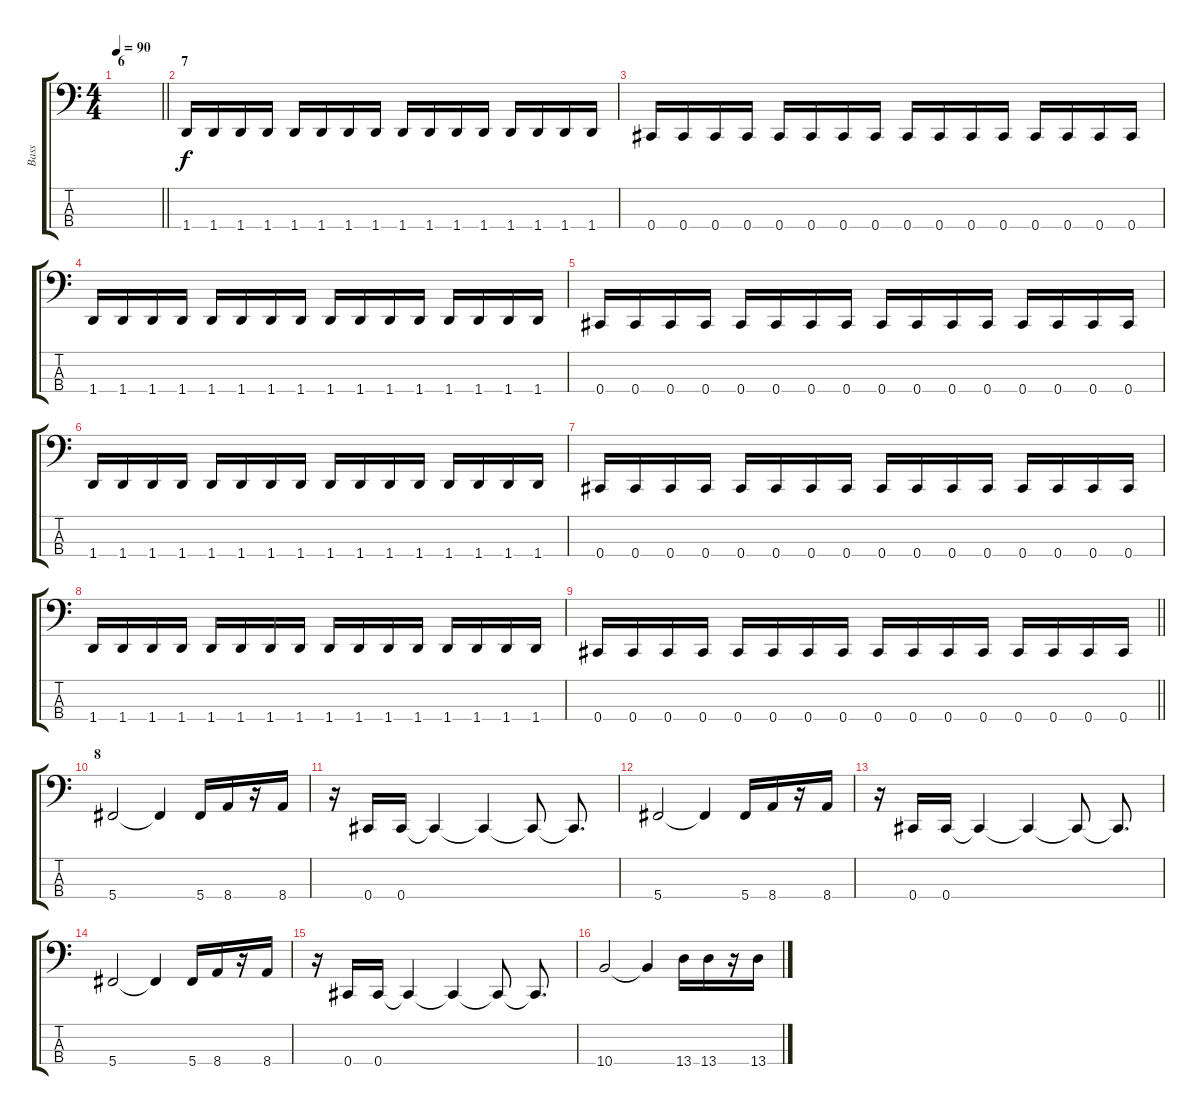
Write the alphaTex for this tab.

\track ("Bass" "Bass") {instrument electricbasspick}
\staff {score tabs}
\tuning (Gb2 Db2 Ab1 Db1) {hide}
\ts (4 4)
\section ("" "6")
\tempo 90
\clef f4
\barLineRight lightlight
\ks c
|
\section ("" "7")
1.4.16{dy f} 1.4.16 1.4.16 1.4.16 1.4.16 1.4.16 1.4.16 1.4.16 1.4.16 1.4.16 1.4.16 1.4.16 1.4.16 1.4.16 1.4.16 1.4.16 |
0.4.16 0.4.16 0.4.16 0.4.16 0.4.16 0.4.16 0.4.16 0.4.16 0.4.16 0.4.16 0.4.16 0.4.16 0.4.16 0.4.16 0.4.16 0.4.16 |
1.4.16 1.4.16 1.4.16 1.4.16 1.4.16 1.4.16 1.4.16 1.4.16 1.4.16 1.4.16 1.4.16 1.4.16 1.4.16 1.4.16 1.4.16 1.4.16 |
0.4.16 0.4.16 0.4.16 0.4.16 0.4.16 0.4.16 0.4.16 0.4.16 0.4.16 0.4.16 0.4.16 0.4.16 0.4.16 0.4.16 0.4.16 0.4.16 |
1.4.16 1.4.16 1.4.16 1.4.16 1.4.16 1.4.16 1.4.16 1.4.16 1.4.16 1.4.16 1.4.16 1.4.16 1.4.16 1.4.16 1.4.16 1.4.16 |
0.4.16 0.4.16 0.4.16 0.4.16 0.4.16 0.4.16 0.4.16 0.4.16 0.4.16 0.4.16 0.4.16 0.4.16 0.4.16 0.4.16 0.4.16 0.4.16 |
1.4.16 1.4.16 1.4.16 1.4.16 1.4.16 1.4.16 1.4.16 1.4.16 1.4.16 1.4.16 1.4.16 1.4.16 1.4.16 1.4.16 1.4.16 1.4.16 |
\barLineRight lightlight
0.4.16 0.4.16 0.4.16 0.4.16 0.4.16 0.4.16 0.4.16 0.4.16 0.4.16 0.4.16 0.4.16 0.4.16 0.4.16 0.4.16 0.4.16 0.4.16 |
\section ("" "8")
5.4.2 5.4{t}.4 5.4.16 8.4.16 r.16 8.4.16 |
r.16 0.4.16 0.4.16 0.4{t}.4 0.4{t}.4 0.4{t}.8 0.4{t}.8{d} |
5.4.2 5.4{t}.4 5.4.16 8.4.16 r.16 8.4.16 |
r.16 0.4.16 0.4.16 0.4{t}.4 0.4{t}.4 0.4{t}.8 0.4{t}.8{d} |
5.4.2 5.4{t}.4 5.4.16 8.4.16 r.16 8.4.16 |
r.16 0.4.16 0.4.16 0.4{t}.4 0.4{t}.4 0.4{t}.8 0.4{t}.8{d} |
10.4.2 10.4{t}.4 13.4.16 13.4.16 r.16 13.4.16
